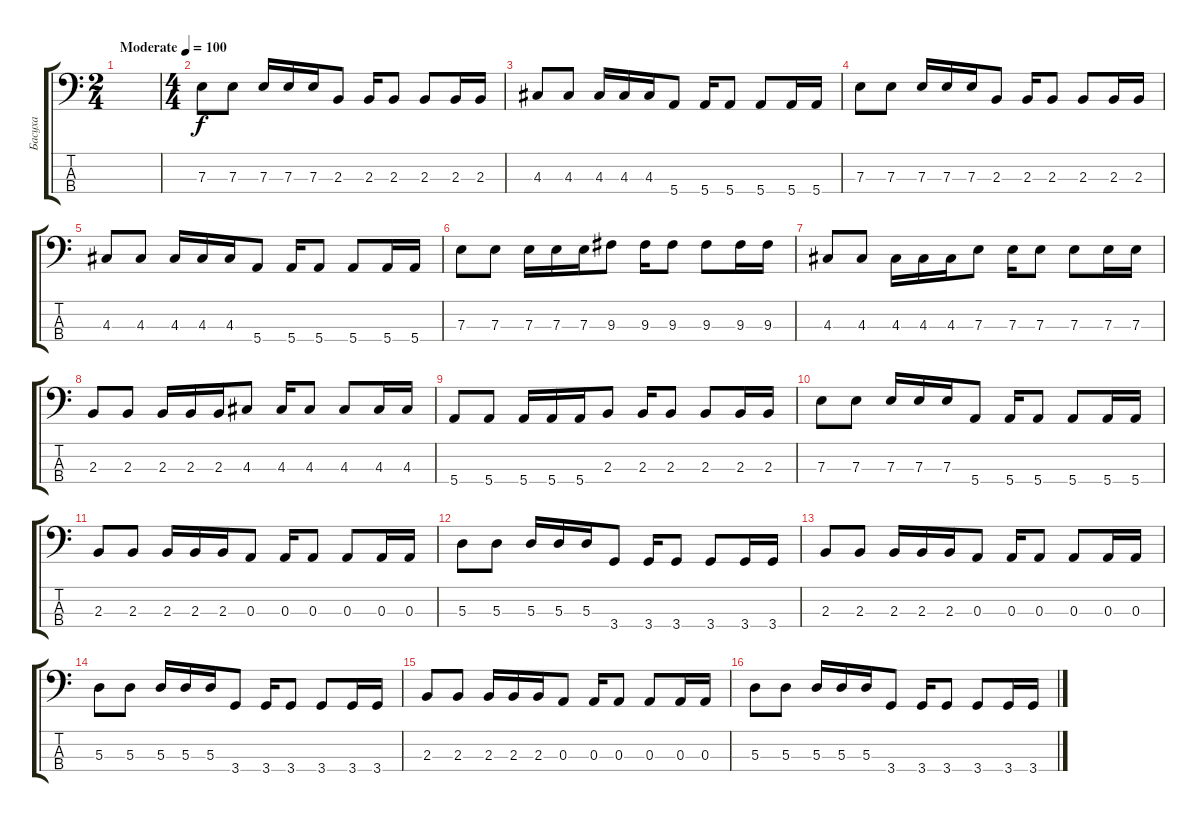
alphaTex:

\track ("Басуха" "Басуха") {instrument electricbassfinger}
\staff {score tabs}
\tuning (G2 D2 A1 E1) {hide}
\ts (2 4)
\tempo (100 "Moderate")
\clef f4
\ks c
|
\ts (4 4)
7.3.8 7.3.8 7.3.16 7.3.16 7.3.16 2.3.8 2.3.16 2.3.8 2.3.8 2.3.16 2.3.16 |
4.3.8 4.3.8 4.3.16 4.3.16 4.3.16 5.4.8 5.4.16 5.4.8 5.4.8 5.4.16 5.4.16 |
7.3.8 7.3.8 7.3.16 7.3.16 7.3.16 2.3.8 2.3.16 2.3.8 2.3.8 2.3.16 2.3.16 |
4.3.8 4.3.8 4.3.16 4.3.16 4.3.16 5.4.8 5.4.16 5.4.8 5.4.8 5.4.16 5.4.16 |
7.3.8 7.3.8 7.3.16 7.3.16 7.3.16 9.3.8 9.3.16 9.3.8 9.3.8 9.3.16 9.3.16 |
4.3.8 4.3.8 4.3.16 4.3.16 4.3.16 7.3.8 7.3.16 7.3.8 7.3.8 7.3.16 7.3.16 |
2.3.8 2.3.8 2.3.16 2.3.16 2.3.16 4.3.8 4.3.16 4.3.8 4.3.8 4.3.16 4.3.16 |
5.4.8 5.4.8 5.4.16 5.4.16 5.4.16 2.3.8 2.3.16 2.3.8 2.3.8 2.3.16 2.3.16 |
7.3.8 7.3.8 7.3.16 7.3.16 7.3.16 5.4.8 5.4.16 5.4.8 5.4.8 5.4.16 5.4.16 |
2.3.8 2.3.8 2.3.16 2.3.16 2.3.16 0.3.8 0.3.16 0.3.8 0.3.8 0.3.16 0.3.16 |
5.3.8 5.3.8 5.3.16 5.3.16 5.3.16 3.4.8 3.4.16 3.4.8 3.4.8 3.4.16 3.4.16 |
2.3.8 2.3.8 2.3.16 2.3.16 2.3.16 0.3.8 0.3.16 0.3.8 0.3.8 0.3.16 0.3.16 |
5.3.8 5.3.8 5.3.16 5.3.16 5.3.16 3.4.8 3.4.16 3.4.8 3.4.8 3.4.16 3.4.16 |
2.3.8 2.3.8 2.3.16 2.3.16 2.3.16 0.3.8 0.3.16 0.3.8 0.3.8 0.3.16 0.3.16 |
5.3.8 5.3.8 5.3.16 5.3.16 5.3.16 3.4.8 3.4.16 3.4.8 3.4.8 3.4.16 3.4.16
